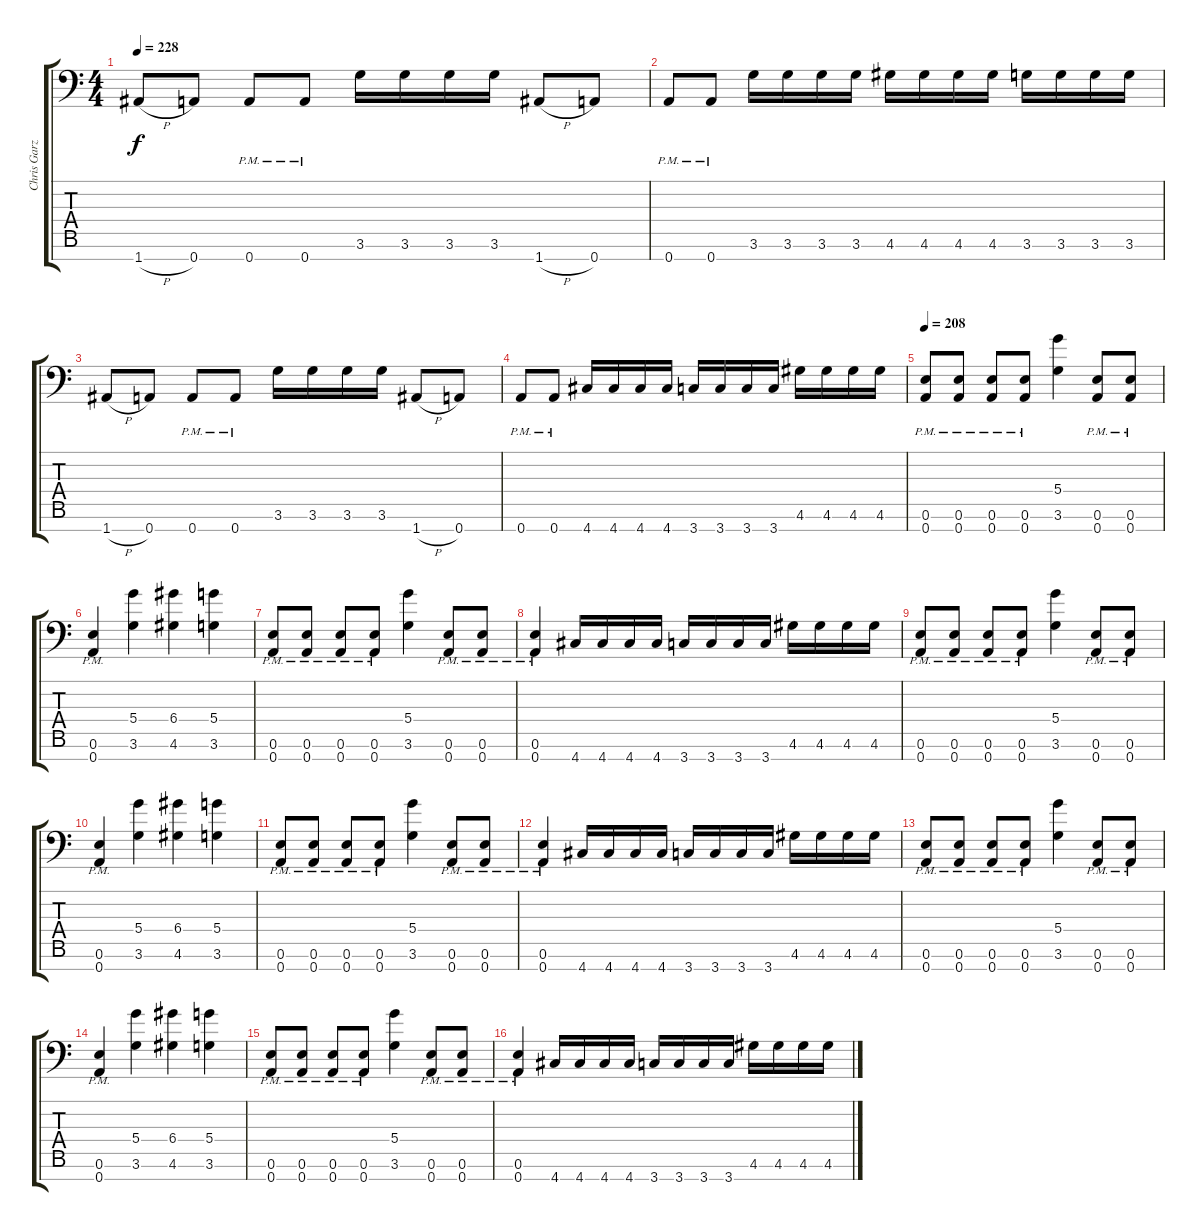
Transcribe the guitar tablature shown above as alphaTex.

\track ("Chris Garza (Guitar)" "Chris Garz") {instrument overdrivenguitar}
\staff {score tabs}
\tuning (E4 B3 G3 D3 A2 E2 A1) {hide}
\ts (4 4)
\tempo 228
\clef f4
\ks c
1.7{h}.8{dy f} 0.7.8 0.7{pm}.8 0.7{pm}.8 3.6.16 3.6.16 3.6.16 3.6.16 1.7{h}.8 0.7.8 |
0.7{pm}.8 0.7{pm}.8 3.6.16 3.6.16 3.6.16 3.6.16 4.6.16 4.6.16 4.6.16 4.6.16 3.6.16 3.6.16 3.6.16 3.6.16 |
1.7{h}.8 0.7.8 0.7{pm}.8 0.7{pm}.8 3.6.16 3.6.16 3.6.16 3.6.16 1.7{h}.8 0.7.8 |
0.7{pm}.8 0.7{pm}.8 4.7.16 4.7.16 4.7.16 4.7.16 3.7.16 3.7.16 3.7.16 3.7.16 4.6.16 4.6.16 4.6.16 4.6.16 |
\tempo 208
(0.6{pm} 0.7{pm}).8 (0.6{pm} 0.7{pm}).8 (0.6{pm} 0.7{pm}).8 (0.6{pm} 0.7{pm}).8 (5.4 3.6).4 (0.6{pm} 0.7{pm}).8 (0.6{pm} 0.7{pm}).8 |
(0.6{pm} 0.7{pm}).4 (5.4 3.6).4 (6.4 4.6).4 (5.4 3.6).4 |
(0.6{pm} 0.7{pm}).8 (0.6{pm} 0.7{pm}).8 (0.6{pm} 0.7{pm}).8 (0.6{pm} 0.7{pm}).8 (5.4 3.6).4 (0.6{pm} 0.7{pm}).8 (0.6{pm} 0.7{pm}).8 |
(0.6{pm} 0.7{pm}).4 4.7.16 4.7.16 4.7.16 4.7.16 3.7.16 3.7.16 3.7.16 3.7.16 4.6.16 4.6.16 4.6.16 4.6.16 |
(0.6{pm} 0.7{pm}).8 (0.6{pm} 0.7{pm}).8 (0.6{pm} 0.7{pm}).8 (0.6{pm} 0.7{pm}).8 (5.4 3.6).4 (0.6{pm} 0.7{pm}).8 (0.6{pm} 0.7{pm}).8 |
(0.6{pm} 0.7{pm}).4 (5.4 3.6).4 (6.4 4.6).4 (5.4 3.6).4 |
(0.6{pm} 0.7{pm}).8 (0.6{pm} 0.7{pm}).8 (0.6{pm} 0.7{pm}).8 (0.6{pm} 0.7{pm}).8 (5.4 3.6).4 (0.6{pm} 0.7{pm}).8 (0.6{pm} 0.7{pm}).8 |
(0.6{pm} 0.7{pm}).4 4.7.16 4.7.16 4.7.16 4.7.16 3.7.16 3.7.16 3.7.16 3.7.16 4.6.16 4.6.16 4.6.16 4.6.16 |
(0.6{pm} 0.7{pm}).8 (0.6{pm} 0.7{pm}).8 (0.6{pm} 0.7{pm}).8 (0.6{pm} 0.7{pm}).8 (5.4 3.6).4 (0.6{pm} 0.7{pm}).8 (0.6{pm} 0.7{pm}).8 |
(0.6{pm} 0.7{pm}).4 (5.4 3.6).4 (6.4 4.6).4 (5.4 3.6).4 |
(0.6{pm} 0.7{pm}).8 (0.6{pm} 0.7{pm}).8 (0.6{pm} 0.7{pm}).8 (0.6{pm} 0.7{pm}).8 (5.4 3.6).4 (0.6{pm} 0.7{pm}).8 (0.6{pm} 0.7{pm}).8 |
(0.6{pm} 0.7{pm}).4 4.7.16 4.7.16 4.7.16 4.7.16 3.7.16 3.7.16 3.7.16 3.7.16 4.6.16 4.6.16 4.6.16 4.6.16
